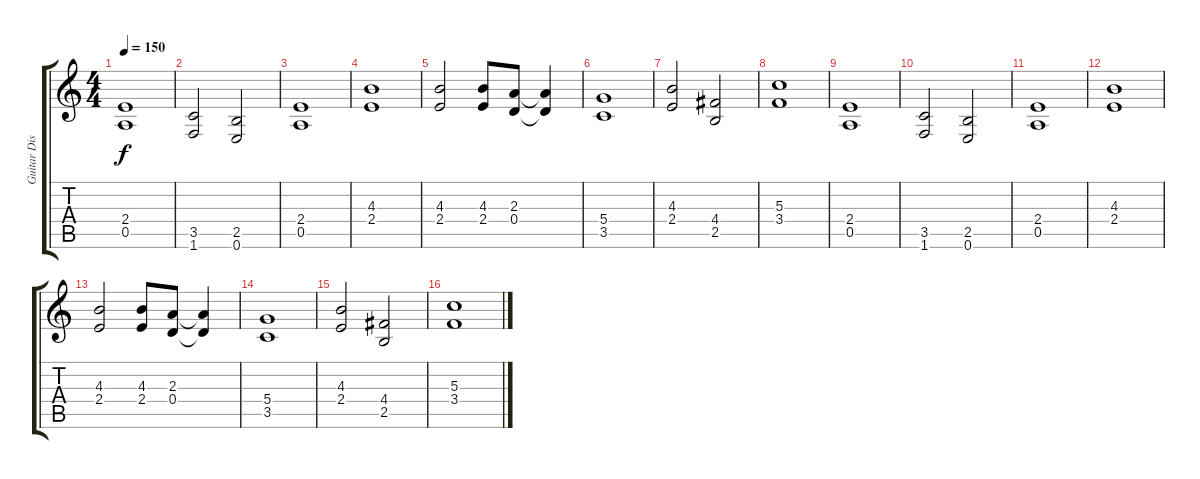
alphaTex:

\track ("Guitar Distortion" "Guitar Dis") {instrument distortionguitar}
\staff {score tabs}
\tuning (E4 B3 G3 D3 A2 E2) {hide}
\ts (4 4)
\tempo 150
\clef g2
\ks c
(2.4 0.5).1{dy f instrument distortionguitar} |
(3.5 1.6).2 (2.5 0.6).2 |
(2.4 0.5).1 |
(4.3 2.4).1 |
(4.3 2.4).2 (4.3 2.4).8 (2.3 0.4).8 (2.3{t} 0.4{t}).4 |
(5.4 3.5).1 |
(4.3 2.4).2 (4.4 2.5).2 |
(5.3 3.4).1 |
(2.4 0.5).1 |
(3.5 1.6).2 (2.5 0.6).2 |
(2.4 0.5).1 |
(4.3 2.4).1 |
(4.3 2.4).2 (4.3 2.4).8 (2.3 0.4).8 (2.3{t} 0.4{t}).4 |
(5.4 3.5).1 |
(4.3 2.4).2 (4.4 2.5).2 |
(5.3 3.4).1
